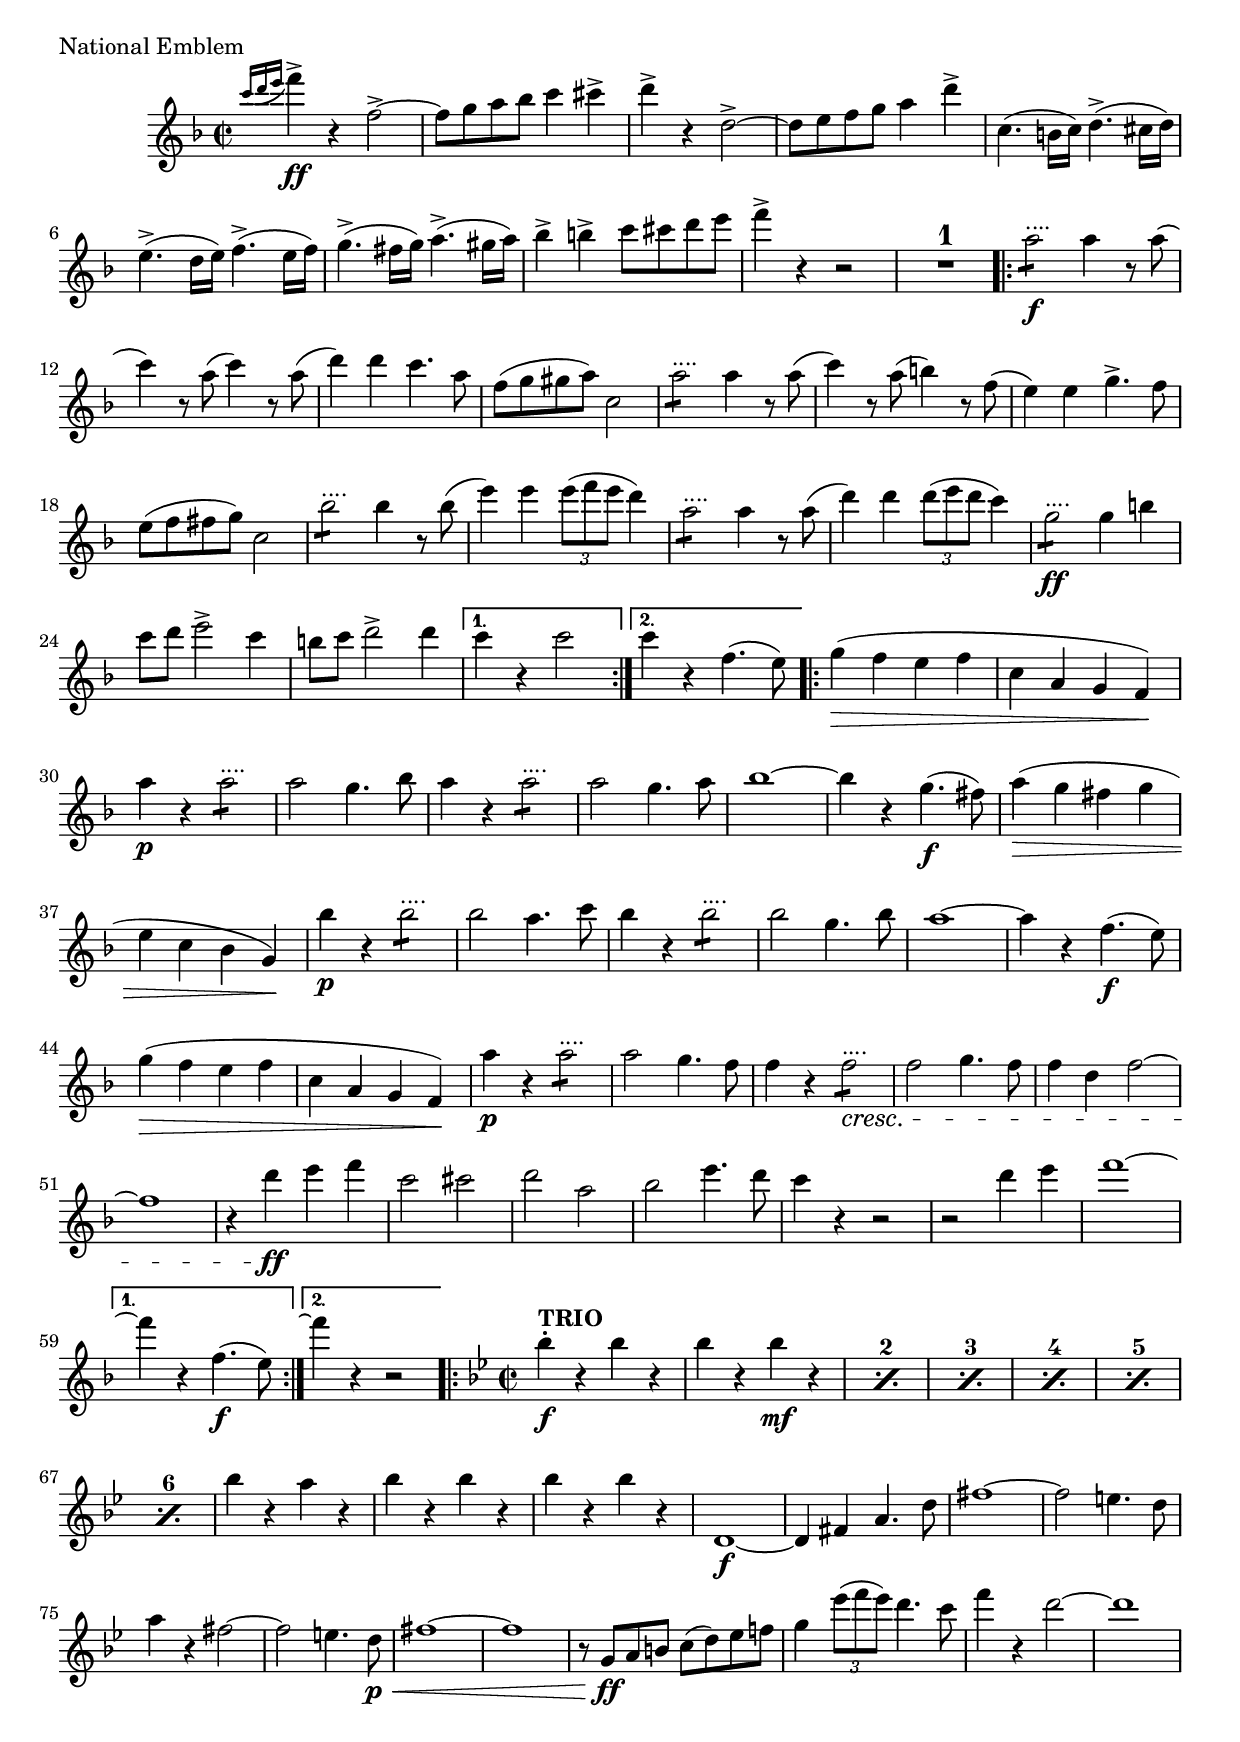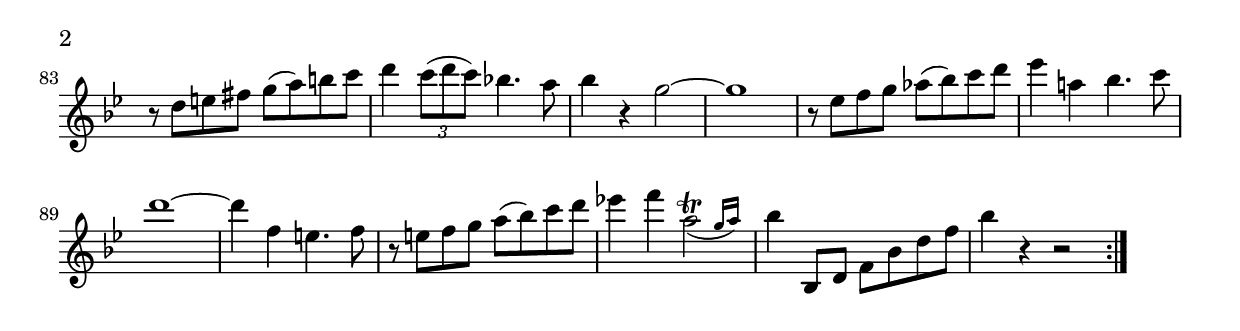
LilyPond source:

\version "2.18.0"
% When ready to include in collection: 1. Comment out paper.
% 				       2. Create include file of relative and
%					  header.
%Comment out from here
%{
#(set-default-paper-size "a5" 'landscape)
#(set-global-staff-size 15) % set staff-size when ready to print

\include "Marsch_format.ly"

%...to here
%}
  \score {

    % Svenska Polisens Marscher: 1. National Emblem   
    \relative c'' { 
    	    \key f \major \time 2/2 
    	    \compressFullBarRests
    	    \set Score.markFormatter = #format-mark-box-letters
    	    \set countPercentRepeats = ##t
    	    
    	    \appoggiatura { c'16[ d e] } f4->\ff r f,2~-> |f8 g a bes c4 cis->
    	    d-> r d,2~-> |d8 e f g a4 d-> |c,4. (b16 c) d4.-> (cis16 d) 
    	    e4.-> (d16 e) f4.-> (e16 f) |g4.-> (fis16 g) a4.-> (gis16 a) 
    	    bes4-> b-> c8 cis d e |f4-> r r2 |R1^\markup {\normalsize\number 1} 
    	    
    	    \repeat volta 2 {
    	    a,2:8\f^\markup {....} a4 r8 a ( |c4) r8 a (c4) r8 a ( |d4) d c4. a8
    	    f8 (g gis a) c,2 
    	    a'2:8^\markup {....} a4 r8 a ( |c4) r8 a (b4) r8 f ( |e4) e g4.-> f8 
    	    e (f fis g) c,2 |bes'2:8^\markup {....} bes4 r8 bes ( 
    	    e4) e \times 2/3 {e8 (f e} d4)
    	    a2:8^\markup {....} a4 r8 a ( |d4) d \times 2/3 {d8 (e d} c4)
    	    g2:8\ff^\markup {....} g4 b |c8 d e2-> c4 |b8 c d2-> d4 }
    	    \alternative {
    	    	    {c4 r c2}
    	    	    {c4 r f,4. (e8)}
    	    }
    	    
    	    \repeat volta 2 {
    	    g4\> (f e f |c a g f\!) |a'\p r a2:8^\markup {....} |a g4. bes8 
    	    a4 r a2:8^\markup {....} |a2 g4. a8 |bes1~ |bes4 r g4.\f (fis8) 
    	    a4\> (g fis g |e c bes g)\! |bes'4\p r bes2:8^\markup {....} 
    	    bes2 a4. c8 
    	    bes4 r bes2:8^\markup {....} |bes g4. bes8 |a1~ |a4 r f4.\f (e8) 
    	    g4\> (f e f |c a g f)\! |a'\p r a2:8^\markup {....} |a2 g4. f8 
    	    f4 r f2:8^\markup {....}\cresc |f2 g4. f8 |f4 d f2~ |f1 |r4 d'\ff e f 
    	    c2 cis |d a |bes e4. d8 |c4 r r2 |r2 d4 e
    	    f1~ }
    	    \alternative {
    	    	    {f4 r f,4.\f (e8)}
    	    	    {f'4\repeatTie r r2}	    
    	    }
    	    \key bes \major \time 2/2    	    
    	    \repeat volta 2 {
    	    bes,4-.\f^\markup {\bold {TRIO}} r bes r 
     	    \repeat percent 6 {bes r bes\mf r} |bes r a r |bes r bes r |bes r bes r 
     	    d,,1~\f
    	    d4 fis a4. d8 |fis1~ |fis2 e!4. d8 |a'4 r fis2~ |fis e!4. d8\p\<
    	    fis1~ |fis |r8 g,\ff a b c (d) ees f! 
    	    g4 \tuplet 3/2 {ees'8 (f ees)} d4. c8 |f4 r d2~ |d1 
    	    r8 d, e fis g (a) b c |d4 \tuplet 3/2 {c8 (d c)} bes!4. a8 
    	    bes4 r g2~
    	    g1 |r8 ees f g aes (bes) c d |ees4 a,! bes4. c8 |d1~ |d4 f, e4. f8
    	    r8 e f g a (bes) c d |ees!4 f \afterGrace a,2\trill_( {g16 a)} 
    	    bes4 bes,,8 d f bes d f |bes4 r r2 
    	    }   	    
    }%end relative
    \header {
    	    piece = "National Emblem"
    	    composer = "E. E. Bagley"
    	}
    	\layout {ragged-last = ##t
    	}
  }%end score
